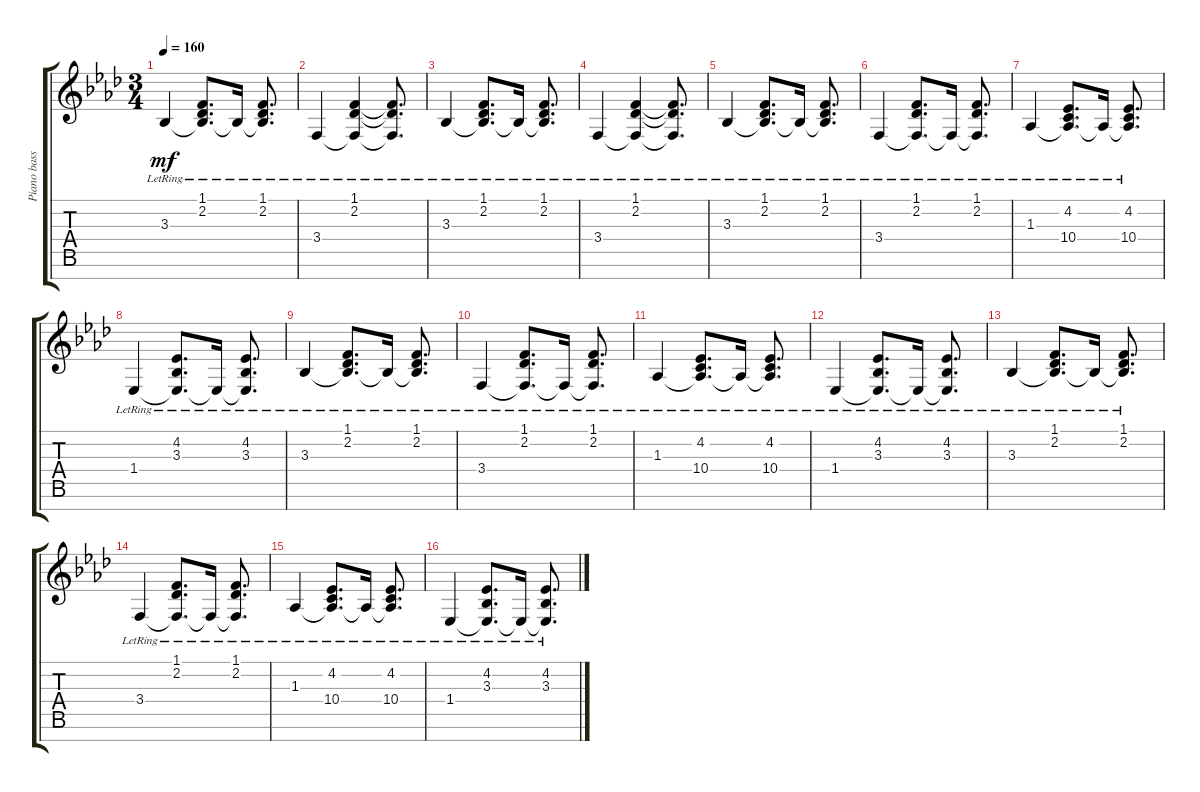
\track ("Piano bass" "Piano bass") {instrument acousticgrandpiano}
\staff {score tabs}
\tuning (E4 B3 G3 D3 A2 E2 B1) {hide}
\ts (3 4)
\section ("" "")
\tempo 160
\clef g2
\ks ab
3.3{lr}.4{dy mf instrument acousticgrandpiano} (1.1{lr} 2.2{lr} 3.3{lr t}).8{d} 3.3{lr t}.16 (1.1{lr} 2.2{lr} 3.3{lr t}).8{d} |
3.4{lr}.4 (1.1{lr} 2.2{lr} 3.4{lr t}).4 (1.1{lr t} 2.2{lr t} 3.4{lr t}).8{d} |
3.3{lr}.4 (1.1{lr} 2.2{lr} 3.3{lr t}).8{d} 3.3{lr t}.16 (1.1{lr} 2.2{lr} 3.3{lr t}).8{d} |
3.4{lr}.4 (1.1{lr} 2.2{lr} 3.4{lr t}).4 (1.1{lr t} 2.2{lr t} 3.4{lr t}).8{d} |
3.3{lr}.4 (1.1{lr} 2.2{lr} 3.3{lr t}).8{d} 3.3{lr t}.16 (1.1{lr} 2.2{lr} 3.3{lr t}).8{d} |
3.4{lr}.4 (1.1{lr} 2.2{lr} 3.4{lr t}).8{d} 3.4{lr t}.16 (1.1{lr} 2.2{lr} 3.4{lr t}).8{d} |
1.3{lr}.4 (4.2{lr} 1.3{lr t} 10.4{lr}).8{d} 1.3{lr t}.16 (4.2{lr} 1.3{lr t} 10.4{lr}).8{d} |
1.4{lr}.4 (4.2{lr} 3.3{lr} 1.4{lr t}).8{d} 1.4{lr t}.16 (4.2{lr} 3.3{lr} 1.4{lr t}).8{d} |
3.3{lr}.4 (1.1{lr} 2.2{lr} 3.3{lr t}).8{d} 3.3{lr t}.16 (1.1{lr} 2.2{lr} 3.3{lr t}).8{d} |
3.4{lr}.4 (1.1{lr} 2.2{lr} 3.4{lr t}).8{d} 3.4{lr t}.16 (1.1{lr} 2.2{lr} 3.4{lr t}).8{d} |
1.3{lr}.4 (4.2{lr} 1.3{lr t} 10.4{lr}).8{d} 1.3{lr t}.16 (4.2{lr} 1.3{lr t} 10.4{lr}).8{d} |
1.4{lr}.4 (4.2{lr} 3.3{lr} 1.4{lr t}).8{d} 1.4{lr t}.16 (4.2{lr} 3.3{lr} 1.4{lr t}).8{d} |
3.3{lr}.4 (1.1{lr} 2.2{lr} 3.3{lr t}).8{d} 3.3{lr t}.16 (1.1{lr} 2.2{lr} 3.3{lr t}).8{d} |
3.4{lr}.4 (1.1{lr} 2.2{lr} 3.4{lr t}).8{d} 3.4{lr t}.16 (1.1{lr} 2.2{lr} 3.4{lr t}).8{d} |
1.3{lr}.4 (4.2{lr} 1.3{lr t} 10.4{lr}).8{d} 1.3{lr t}.16 (4.2{lr} 1.3{lr t} 10.4{lr}).8{d} |
1.4{lr}.4 (4.2{lr} 3.3{lr} 1.4{lr t}).8{d} 1.4{lr t}.16 (4.2{lr} 3.3{lr} 1.4{lr t}).8{d}
